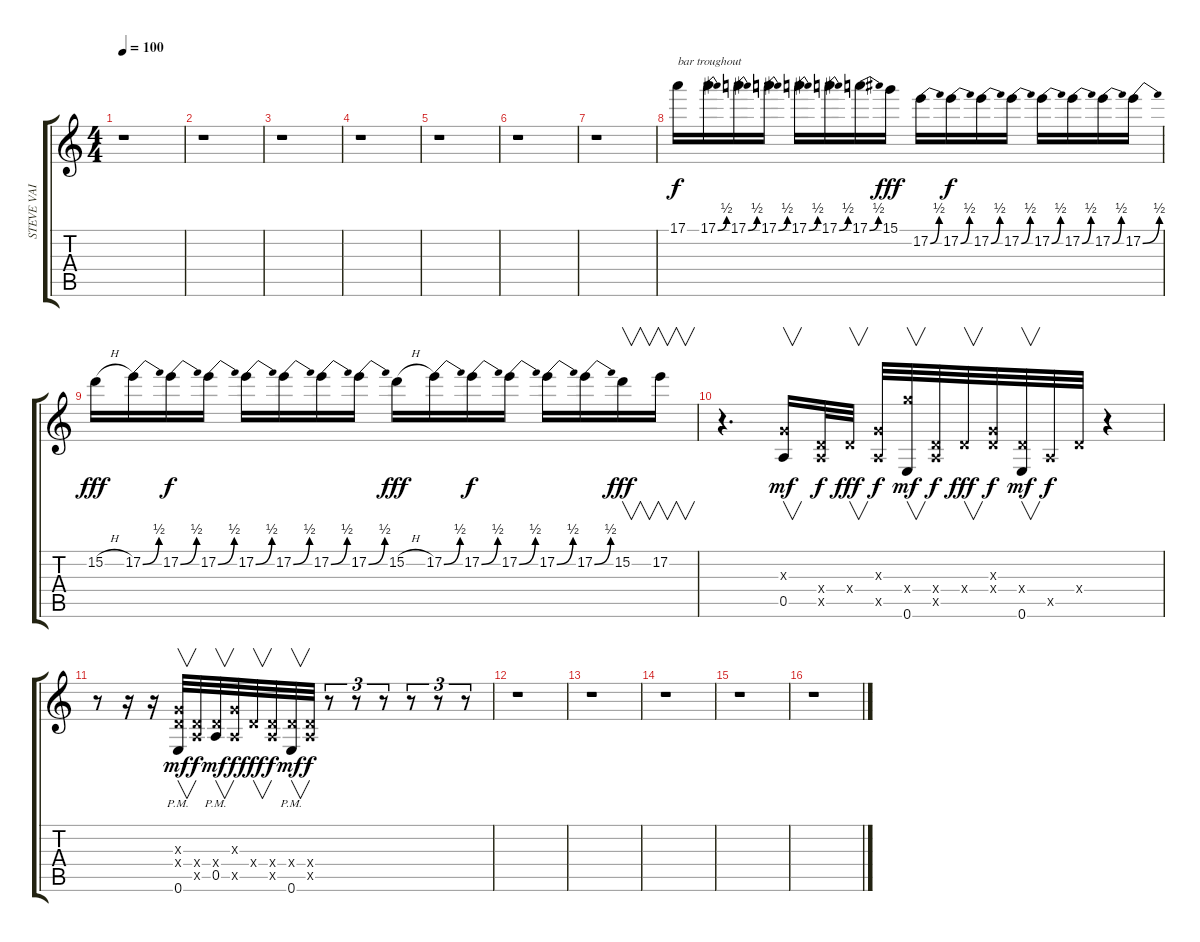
\track ("STEVE VAI (DELAY)" "STEVE VAI ") {instrument overdrivenguitar}
\staff {score tabs}
\tuning (E4 B3 G3 D3 A2 E2) {hide}
\ts (4 4)
\tempo 100
\clef g2
\ks c
r.1{dy fff} |
r.1 |
r.1 |
r.1 |
r.1 |
r.1 |
r.1 |
17.1.16{txt "bar troughout" dy f} 17.1{be (bend 0 0 60 2)}.16 17.1{be (bend 0 0 60 2)}.16 17.1{be (bend 0 0 60 2)}.16 17.1{be (bend 0 0 60 2)}.16 17.1{be (bend 0 0 60 2)}.16 17.1{be (bend 0 0 60 2)}.16 15.1.16{dy fff} 17.2{be (bend 0 0 60 2)}.16 17.2{be (bend 0 0 60 2)}.16{dy f} 17.2{be (bend 0 0 60 2)}.16 17.2{be (bend 0 0 60 2)}.16 17.2{be (bend 0 0 60 2)}.16 17.2{be (bend 0 0 60 2)}.16 17.2{be (bend 0 0 60 2)}.16 17.2{be (bend 0 0 60 2)}.16 |
15.2{h}.16{dy fff} 17.2{be (bend 0 0 60 2)}.16 17.2{be (bend 0 0 60 2)}.16{dy f} 17.2{be (bend 0 0 60 2)}.16 17.2{be (bend 0 0 60 2)}.16 17.2{be (bend 0 0 60 2)}.16 17.2{be (bend 0 0 60 2)}.16 17.2{be (bend 0 0 60 2)}.16 15.2{h}.16{dy fff} 17.2{be (bend 0 0 60 2)}.16 17.2{be (bend 0 0 60 2)}.16{dy f} 17.2{be (bend 0 0 60 2)}.16 17.2{be (bend 0 0 60 2)}.16 17.2{be (bend 0 0 60 2)}.16 15.2.16{v dy fff} 17.2.16{v} |
r.4{d} (0.3{x} 0.5).16{v dy mf} (0.4{x} 0.5{x}).32{dy f} 0.4{x}.32{v dy fff} (0.3{x} 0.5{x}).32{dy f} (17.4{x} 0.6).32{v dy mf} (0.4{x} 0.5{x}).32{dy f} 0.4{x}.32{v dy fff} (0.3{x} 0.4{x}).32{dy f} (0.4{x} 0.6).32{v dy mf} 0.5{x}.32{dy f} 0.4{x}.32 r.4 |
r.8 r.16 r.16 (0.3{x} 0.4{x} 0.6{pm}).32{v dy mf} (0.4{x} 0.5{x}).32{dy f} (0.4{x} 0.5{pm}).32{v dy mf} (0.3{x} 0.5{x}).32{dy f} 0.4{x}.32{v dy fff} (0.4{x} 0.5{x}).32{dy f} (0.4{x} 0.6{pm}).32{v dy mf} (0.4{x} 0.5{x}).32{dy f} r.8{tu (3 2)} r.8{tu (3 2)} r.8{tu (3 2)} r.8{tu (3 2)} r.8{tu (3 2)} r.8{tu (3 2)} |
r.1 |
r.1 |
r.1 |
r.1 |
r.1
